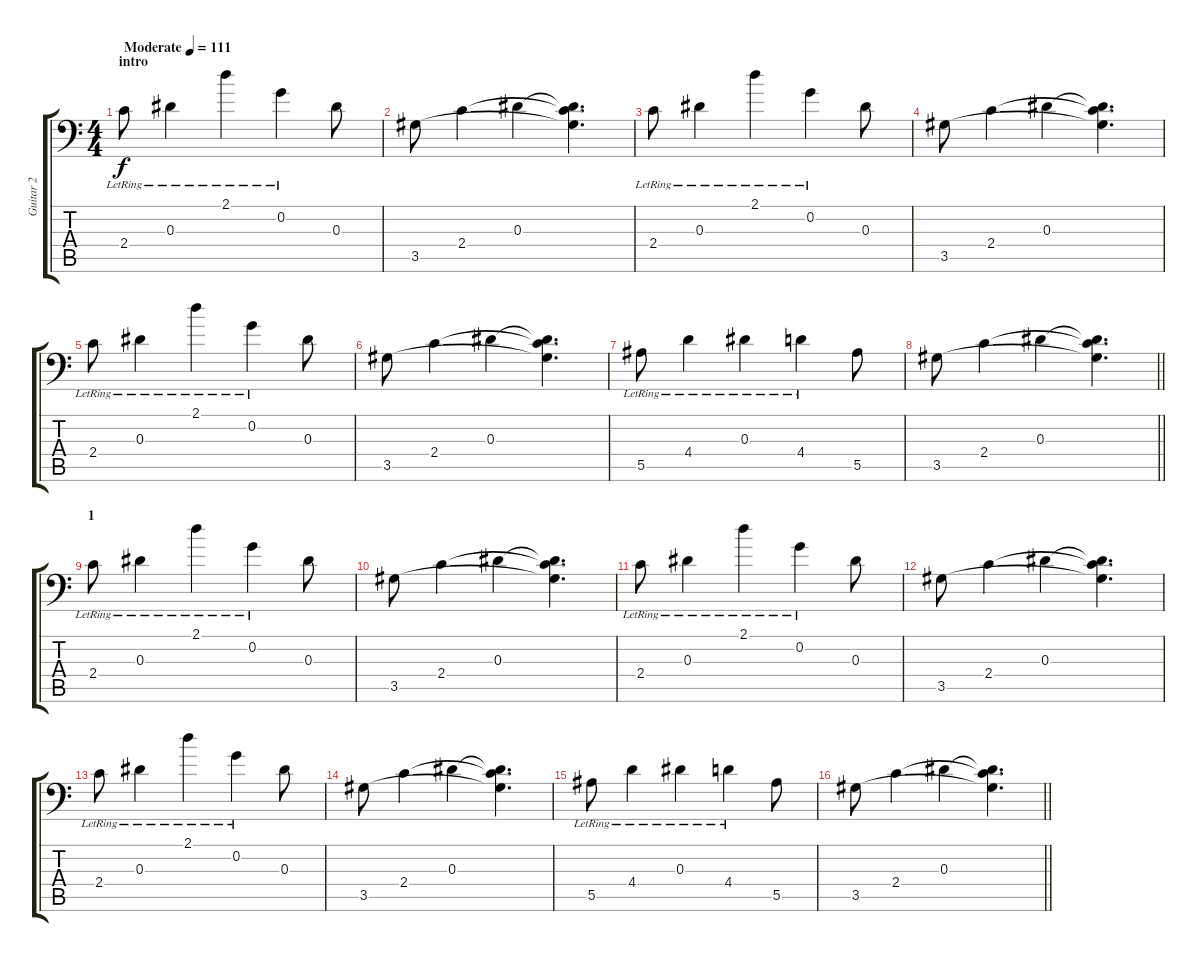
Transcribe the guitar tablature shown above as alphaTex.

\track ("Guitar 2" "Guitar 2") {instrument electricguitarclean}
\staff {score tabs}
\tuning (C4 G3 Eb3 Bb2 F2 Bb1) {hide}
\ts (4 4)
\section ("" "intro")
\tempo (111 "Moderate")
\clef f4
\ks c
2.4{lr}.8{dy f instrument electricguitarclean} 0.3{lr}.4 2.1{lr}.4 0.2{lr}.4 0.3.8 |
3.5.8 2.4.4 0.3.4 (0.3{t} 2.4{t} 3.5{t}).4{d} |
2.4{lr}.8 0.3{lr}.4 2.1{lr}.4 0.2{lr}.4 0.3.8 |
3.5.8 2.4.4 0.3.4 (0.3{t} 2.4{t} 3.5{t}).4{d} |
2.4{lr}.8 0.3{lr}.4 2.1{lr}.4 0.2{lr}.4 0.3.8 |
3.5.8 2.4.4 0.3.4 (0.3{t} 2.4{t} 3.5{t}).4{d} |
5.5{lr}.8 4.4{lr}.4 0.3{lr}.4 4.4{lr}.4 5.5.8 |
\barLineRight lightlight
3.5.8 2.4.4 0.3.4 (0.3{t} 2.4{t} 3.5{t}).4{d} |
\section ("" "1")
2.4{lr}.8 0.3{lr}.4 2.1{lr}.4 0.2{lr}.4 0.3.8 |
3.5.8 2.4.4 0.3.4 (0.3{t} 2.4{t} 3.5{t}).4{d} |
2.4{lr}.8 0.3{lr}.4 2.1{lr}.4 0.2{lr}.4 0.3.8 |
3.5.8 2.4.4 0.3.4 (0.3{t} 2.4{t} 3.5{t}).4{d} |
2.4{lr}.8 0.3{lr}.4 2.1{lr}.4 0.2{lr}.4 0.3.8 |
3.5.8 2.4.4 0.3.4 (0.3{t} 2.4{t} 3.5{t}).4{d} |
5.5{lr}.8 4.4{lr}.4 0.3{lr}.4 4.4{lr}.4 5.5.8 |
\barLineRight lightlight
3.5.8 2.4.4 0.3.4 (0.3{t} 2.4{t} 3.5{t}).4{d}
